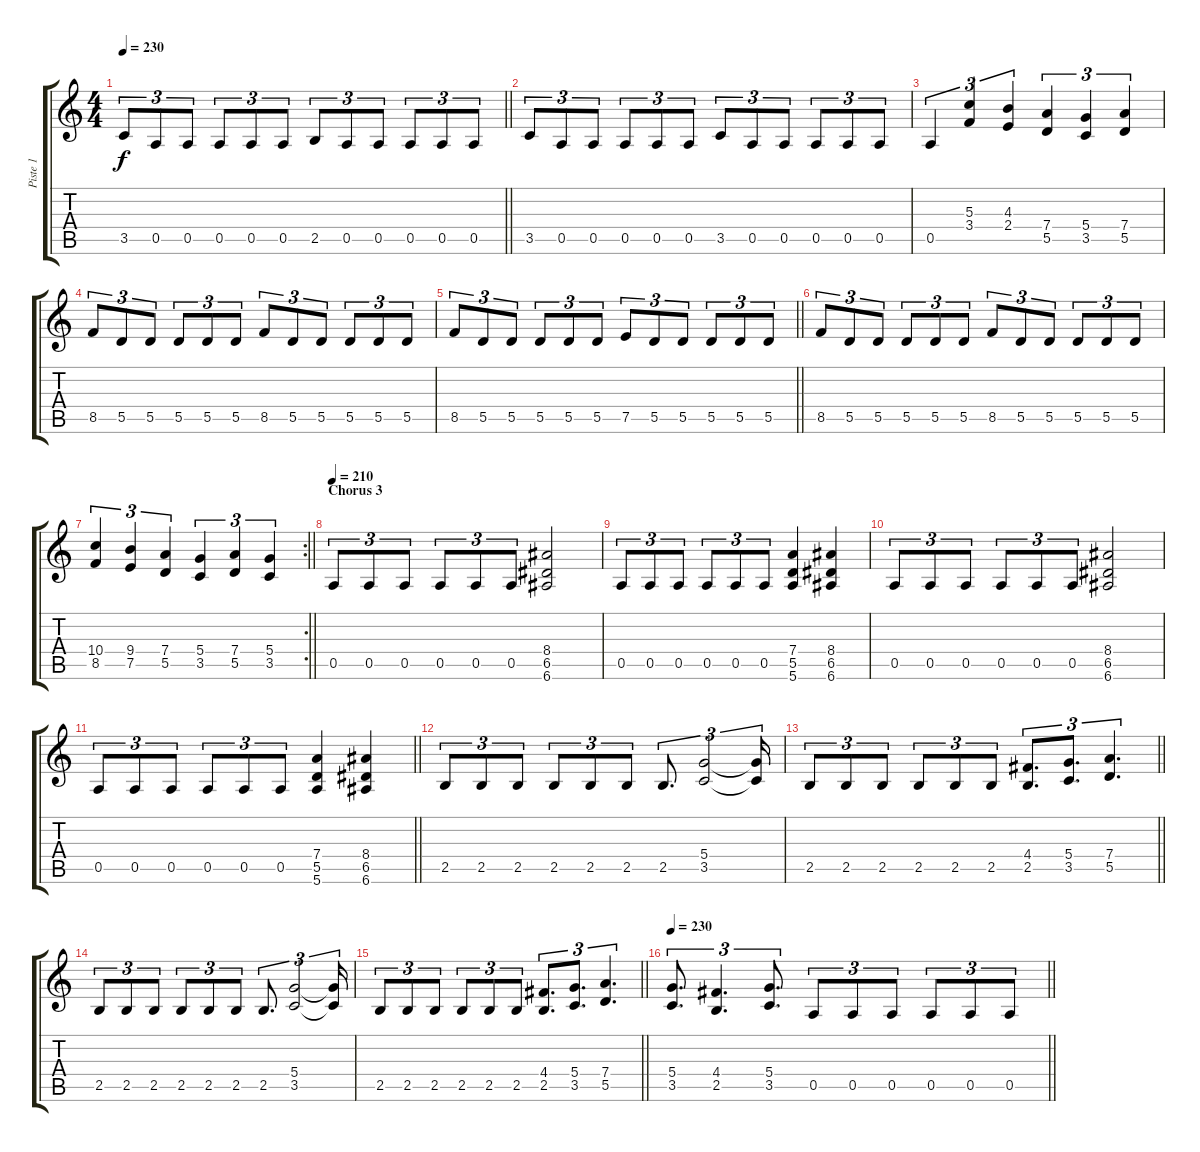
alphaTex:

\track ("Piste 1" "Piste 1") {instrument distortionguitar}
\staff {score tabs}
\tuning (E4 B3 G3 D3 A2 E2) {hide}
\ts (4 4)
\tempo 230
\clef g2
\barLineRight lightlight
\ks c
3.5.8{tu (3 2) dy f} 0.5.8{tu (3 2)} 0.5.8{tu (3 2)} 0.5.8{tu (3 2)} 0.5.8{tu (3 2)} 0.5.8{tu (3 2)} 2.5.8{tu (3 2)} 0.5.8{tu (3 2)} 0.5.8{tu (3 2)} 0.5.8{tu (3 2)} 0.5.8{tu (3 2)} 0.5.8{tu (3 2)} |
3.5.8{tu (3 2)} 0.5.8{tu (3 2)} 0.5.8{tu (3 2)} 0.5.8{tu (3 2)} 0.5.8{tu (3 2)} 0.5.8{tu (3 2)} 3.5.8{tu (3 2)} 0.5.8{tu (3 2)} 0.5.8{tu (3 2)} 0.5.8{tu (3 2)} 0.5.8{tu (3 2)} 0.5.8{tu (3 2)} |
0.5.4{tu (3 2)} (5.3 3.4).4{tu (3 2)} (4.3 2.4).4{tu (3 2)} (7.4 5.5).4{tu (3 2)} (5.4 3.5).4{tu (3 2)} (7.4 5.5).4{tu (3 2)} |
8.5.8{tu (3 2)} 5.5.8{tu (3 2)} 5.5.8{tu (3 2)} 5.5.8{tu (3 2)} 5.5.8{tu (3 2)} 5.5.8{tu (3 2)} 8.5.8{tu (3 2)} 5.5.8{tu (3 2)} 5.5.8{tu (3 2)} 5.5.8{tu (3 2)} 5.5.8{tu (3 2)} 5.5.8{tu (3 2)} |
\barLineRight lightlight
8.5.8{tu (3 2)} 5.5.8{tu (3 2)} 5.5.8{tu (3 2)} 5.5.8{tu (3 2)} 5.5.8{tu (3 2)} 5.5.8{tu (3 2)} 7.5.8{tu (3 2)} 5.5.8{tu (3 2)} 5.5.8{tu (3 2)} 5.5.8{tu (3 2)} 5.5.8{tu (3 2)} 5.5.8{tu (3 2)} |
8.5.8{tu (3 2)} 5.5.8{tu (3 2)} 5.5.8{tu (3 2)} 5.5.8{tu (3 2)} 5.5.8{tu (3 2)} 5.5.8{tu (3 2)} 8.5.8{tu (3 2)} 5.5.8{tu (3 2)} 5.5.8{tu (3 2)} 5.5.8{tu (3 2)} 5.5.8{tu (3 2)} 5.5.8{tu (3 2)} |
\rc 2
\barLineRight lightlight
(10.4 8.5).4{tu (3 2)} (9.4 7.5).4{tu (3 2)} (7.4 5.5).4{tu (3 2)} (5.4 3.5).4{tu (3 2)} (7.4 5.5).4{tu (3 2)} (5.4 3.5).4{tu (3 2)} |
\section ("" "Chorus 3")
\tempo 210
0.5.8{tu (3 2)} 0.5.8{tu (3 2)} 0.5.8{tu (3 2)} 0.5.8{tu (3 2)} 0.5.8{tu (3 2)} 0.5.8{tu (3 2)} (8.4 6.5 6.6).2 |
0.5.8{tu (3 2)} 0.5.8{tu (3 2)} 0.5.8{tu (3 2)} 0.5.8{tu (3 2)} 0.5.8{tu (3 2)} 0.5.8{tu (3 2)} (7.4 5.5 5.6).4 (8.4 6.5 6.6).4 |
0.5.8{tu (3 2)} 0.5.8{tu (3 2)} 0.5.8{tu (3 2)} 0.5.8{tu (3 2)} 0.5.8{tu (3 2)} 0.5.8{tu (3 2)} (8.4 6.5 6.6).2 |
\barLineRight lightlight
0.5.8{tu (3 2)} 0.5.8{tu (3 2)} 0.5.8{tu (3 2)} 0.5.8{tu (3 2)} 0.5.8{tu (3 2)} 0.5.8{tu (3 2)} (7.4 5.5 5.6).4 (8.4 6.5 6.6).4 |
\section ("" "")
2.5.8{tu (3 2)} 2.5.8{tu (3 2)} 2.5.8{tu (3 2)} 2.5.8{tu (3 2)} 2.5.8{tu (3 2)} 2.5.8{tu (3 2)} 2.5.8{d tu (3 2)} (5.4 3.5).2{tu (3 2)} (5.4{t} 3.5{t}).16{tu (3 2)} |
\barLineRight lightlight
2.5.8{tu (3 2)} 2.5.8{tu (3 2)} 2.5.8{tu (3 2)} 2.5.8{tu (3 2)} 2.5.8{tu (3 2)} 2.5.8{tu (3 2)} (4.4 2.5).8{d tu (3 2)} (5.4 3.5).8{d tu (3 2)} (7.4 5.5).4{d tu (3 2)} |
2.5.8{tu (3 2)} 2.5.8{tu (3 2)} 2.5.8{tu (3 2)} 2.5.8{tu (3 2)} 2.5.8{tu (3 2)} 2.5.8{tu (3 2)} 2.5.8{d tu (3 2)} (5.4 3.5).2{tu (3 2)} (5.4{t} 3.5{t}).16{tu (3 2)} |
\barLineRight lightlight
2.5.8{tu (3 2)} 2.5.8{tu (3 2)} 2.5.8{tu (3 2)} 2.5.8{tu (3 2)} 2.5.8{tu (3 2)} 2.5.8{tu (3 2)} (4.4 2.5).8{d tu (3 2)} (5.4 3.5).8{d tu (3 2)} (7.4 5.5).4{d tu (3 2)} |
\tempo 230
\barLineRight lightlight
(5.4 3.5).8{d tu (3 2)} (4.4 2.5).4{d tu (3 2)} (5.4 3.5).8{d tu (3 2)} 0.5.8{tu (3 2)} 0.5.8{tu (3 2)} 0.5.8{tu (3 2)} 0.5.8{tu (3 2)} 0.5.8{tu (3 2)} 0.5.8{tu (3 2)}
